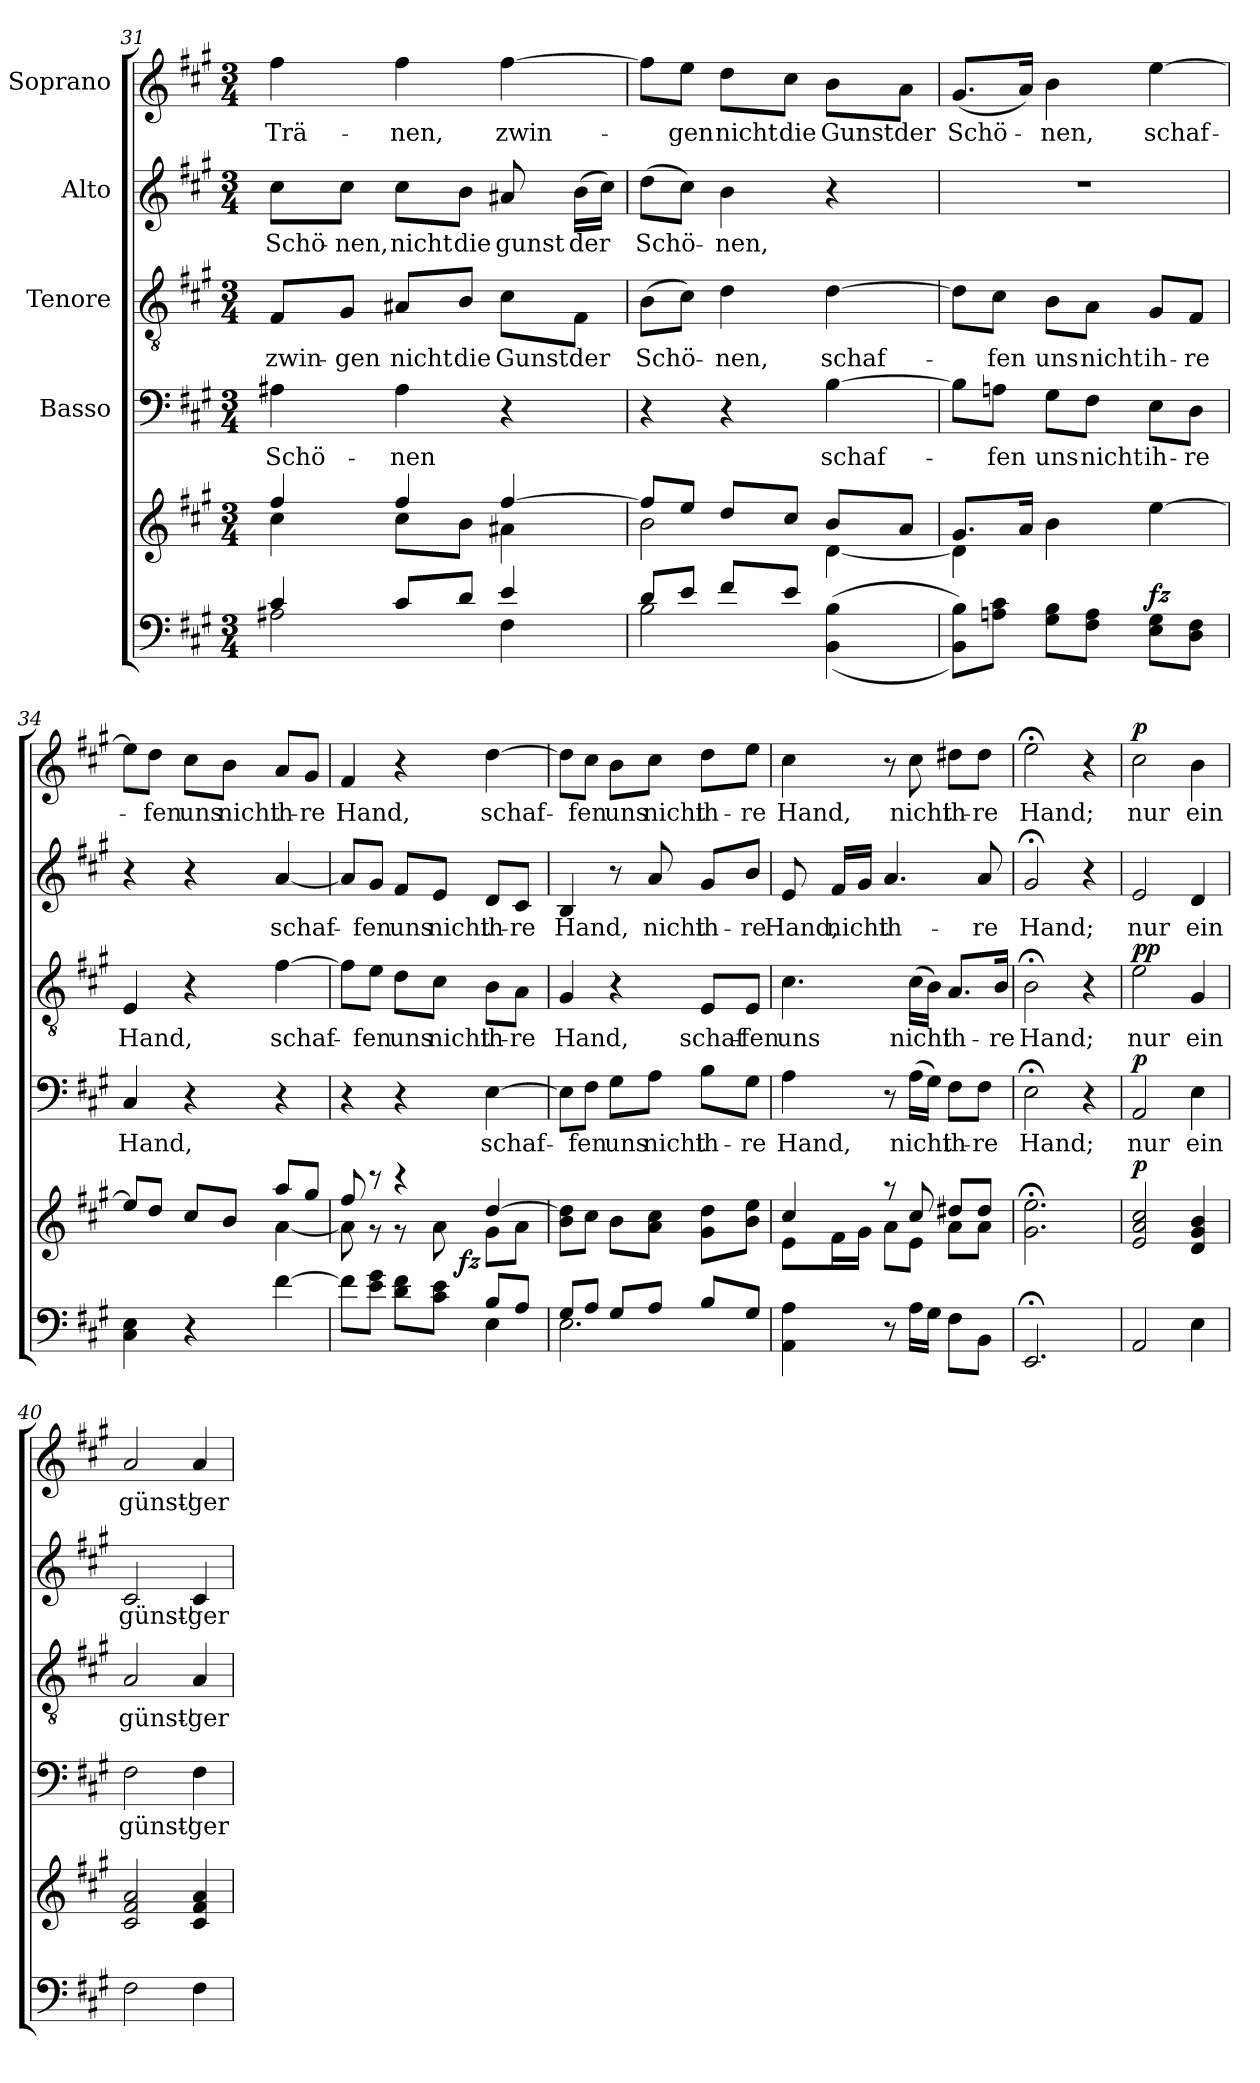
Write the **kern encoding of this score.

**kern	**dynam	**kern	**dynam	**kern	**text	**dynam	**kern	**text	**dynam	**kern	**text	**kern	**text	**dynam
*part6	*part6	*part5	*part5	*part4	*part4	*part4	*part3	*part3	*part3	*part2	*part2	*part1	*part1	*part1
*staff6	*staff6	*staff5	*staff5	*staff4	*staff4	*staff4	*staff3	*staff3	*staff3	*staff2	*staff2	*staff1	*staff1	*staff1
*	*	*	*	*I"Basso	*	*	*I"Tenore	*	*	*I"Alto	*	*I"Soprano	*	*
*clefF4	*	*clefG2	*	*clefF4	*	*	*clefGv2	*	*	*clefG2	*	*clefG2	*	*
*k[f#c#g#]	*	*k[f#c#g#]	*	*k[f#c#g#]	*	*	*k[f#c#g#]	*	*	*k[f#c#g#]	*	*k[f#c#g#]	*	*
*A:	*	*A:	*	*A:	*	*	*A:	*	*	*A:	*	*A:	*	*
*M3/4	*	*M3/4	*	*M3/4	*	*	*M3/4	*	*	*M3/4	*	*M3/4	*	*
=31	=31	=31	=31	=31	=31	=31	=31	=31	=31	=31	=31	=31	=31	=31
*^	*	*^	*	*	*	*	*	*	*	*	*	*	*	*
!	!	!	!	!	!	!	!LO:LY:b	!	!	!LO:LY:b	!	!	!LO:LY:b	!	!LO:LY:b	!
4c#/	2A#X\	.	4ff#/	4cc#\	.	4A#X\	Schö-	.	8F#/L	zwin-	.	8cc#\L	Schö-	4ff#\	Trä-	.
!	!	!	!	!	!	!	!	!	!	!LO:LY:b	!	!	!LO:LY:b	!	!	!
.	.	.	.	.	.	.	.	.	8G#/J	-gen	.	8cc#\J	-nen,	.	.	.
!	!	!	!	!	!	!	!LO:LY:b	!	!	!LO:LY:b	!	!	!LO:LY:b	!	!LO:LY:b	!
8c#/L	.	.	4ff#/	8cc#\L	.	4A#\	-nen	.	8A#X/L	nicht	.	8cc#\L	nicht	4ff#\	-nen,	.
!	!	!	!	!	!	!	!	!	!	!LO:LY:b	!	!	!LO:LY:b	!	!	!
8d/J	.	.	.	8b\J	.	.	.	.	8B/J	die	.	8b\J	die	.	.	.
!	!	!	!	!	!	!	!	!	!	!LO:LY:b	!	!	!LO:LY:b	!	!LO:LY:b	!
4e/	4F#\	.	[4ff#/	4a#X\	.	4r	.	.	8c#\L	Gunst	.	8a#X/	gunst	[4ff#\	zwin-	.
!	!	!	!	!	!	!	!	!	!	!LO:LY:b	!	!	!LO:LY:b	!	!	!
.	.	.	.	.	.	.	.	.	8F#\J	der	.	(>16b\LL	der	.	.	.
.	.	.	.	.	.	.	.	.	.	.	.	16cc#\JJ)	.	.	.	.
!!LO:LB:g=z
=32	=32	=32	=32	=32	=32	=32	=32	=32	=32	=32	=32	=32	=32	=32	=32	=32
!	!	!	!	!	!	!	!	!	!	!LO:LY:b	!	!	!LO:LY:b	!	!	!
8d/L	2B\	.	8ff#/L]	2b\	.	4r	.	.	(>8B\L	Schö-	.	(>8dd\L	Schö-	8ff#\L]	.	.
!	!	!	!	!	!	!	!	!	!	!	!	!	!	!	!LO:LY:b	!
8e/J	.	.	8ee/J	.	.	.	.	.	8c#\J)	.	.	8cc#\J)	.	8ee\J	-gen	.
!	!	!	!	!	!	!	!	!	!	!LO:LY:b	!	!	!LO:LY:b	!	!LO:LY:b	!
8f#/L	.	.	8dd/L	.	.	4r	.	.	4d\	-nen,	.	4b\	-nen,	8dd\L	nicht	.
!	!	!	!	!	!	!	!	!	!	!	!	!	!	!	!LO:LY:b	!
8e/J	.	.	8cc#/J	.	.	.	.	.	.	.	.	.	.	8cc#\J	die	.
!	!	!	!	!	!	!	!LO:LY:b	!	!	!LO:LY:b	!	!	!	!	!LO:LY:b	!
(<(<4BB\ 4B\	4ryy	.	8b/L	[4d\	.	[4B\	schaf-	.	[4d\	schaf-	.	4r	.	8b\L	Gunst	.
!	!	!	!	!	!	!	!	!	!	!	!	!	!	!	!LO:LY:b	!
.	.	.	8a/J	.	.	.	.	.	.	.	.	.	.	8a\J	der	.
*v	*v	*	*	*	*	*	*	*	*	*	*	*	*	*	*	*
=33	=33	=33	=33	=33	=33	=33	=33	=33	=33	=33	=33	=33	=33	=33	=33
!	!	!	!	!	!	!	!	!	!	!	!	!	!	!LO:LY:b	!
8BB\ 8B\L))	.	8.g#/L	4d\]	.	8B\L]	.	.	8d\L]	.	.	2.r	.	(<8.g#/L	Schö-	.
!	!	!	!	!	!	!LO:LY:b	!	!	!LO:LY:b	!	!	!	!	!	!
8An\ 8c#\J	.	.	.	.	8An\J	-fen	.	8c#\J	-fen	.	.	.	.	.	.
.	.	16a/Jk	.	.	.	.	.	.	.	.	.	.	16a/Jk)	.	.
!	!	!	!	!	!	!LO:LY:b	!	!	!LO:LY:b	!	!	!	!	!LO:LY:b	!
8G#\ 8B\L	.	4b\	2ryy	.	8G#\L	uns	.	8B\L	uns	.	.	.	4b\	-nen,	.
!	!	!	!	!	!	!LO:LY:b	!	!	!LO:LY:b	!	!	!	!	!	!
8F#\ 8A\J	.	.	.	.	8F#\J	nicht	.	8A\J	nicht	.	.	.	.	.	.
!	!LO:DY:a	!	!	!	!	!LO:LY:b	!	!	!LO:LY:b	!	!	!	!	!LO:LY:b	!
8E\ 8G#\L	fz	[4ee\	.	.	8E\L	ih-	.	8G#/L	ih-	.	.	.	[4ee\	schaf-	.
!	!	!	!	!	!	!LO:LY:b	!	!	!LO:LY:b	!	!	!	!	!	!
8D\ 8F#\J	.	.	.	.	8D\J	-re	.	8F#/J	-re	.	.	.	.	.	.
=34	=34	=34	=34	=34	=34	=34	=34	=34	=34	=34	=34	=34	=34	=34	=34
!	!	!	!	!	!	!LO:LY:b	!	!	!LO:LY:b	!	!	!	!	!	!
4C#\ 4E\	.	8ee/L]	2ryy	.	4C#/	Hand,	.	4E/	Hand,	.	4r	.	8ee\L]	.	.
!	!	!	!	!	!	!	!	!	!	!	!	!	!	!LO:LY:b	!
.	.	8dd/J	.	.	.	.	.	.	.	.	.	.	8dd\J	-fen	.
!	!	!	!	!	!	!	!	!	!	!	!	!	!	!LO:LY:b	!
4r	.	8cc#/L	.	.	4r	.	.	4r	.	.	4r	.	8cc#\L	uns	.
!	!	!	!	!	!	!	!	!	!	!	!	!	!	!LO:LY:b	!
.	.	8b/J	.	.	.	.	.	.	.	.	.	.	8b\J	nicht	.
!	!	!	!	!	!	!	!	!	!LO:LY:b	!	!	!LO:LY:b	!	!LO:LY:b	!
[4f#\	.	8aa/L	[4a\	.	4r	.	.	[4f#\	schaf-	.	[4a/	schaf-	8a/L	ih-	.
!	!	!	!	!	!	!	!	!	!	!	!	!	!	!LO:LY:b	!
.	.	8gg#/J	.	.	.	.	.	.	.	.	.	.	8g#/J	-re	.
!!LO:PB:g=z
=35	=35	=35	=35	=35	=35	=35	=35	=35	=35	=35	=35	=35	=35	=35	=35
*^	*	*	*	*	*	*	*	*	*	*	*	*	*	*	*
!	!	!	!	!	!	!	!	!	!	!	!	!	!	!	!LO:LY:b	!
*	*^	*	*	*	*	*	*	*	*	*	*	*	*	*	*	*
8f#\L]	2ryy	4..ryy	.	8ff#/	8a\]	.	4r	.	.	8f#\L]	.	.	8a/L]	.	4f#/	Hand,	.
!	!	!	!	!	!	!	!	!	!	!	!LO:LY:b	!	!	!LO:LY:b	!	!	!
8e\ 8g#\J	.	.	.	8rccc	8rg	.	.	.	.	8e\J	-fen	.	8g#/J	-fen	.	.	.
!	!	!	!	!	!	!	!	!	!	!	!LO:LY:b	!	!	!LO:LY:b	!	!	!
8d\ 8f#\L	.	.	.	4rccc	8rg	.	4r	.	.	8d\L	uns	.	8f#/L	uns	4r	.	.
!	!	!	!	!	!	!	!	!	!	!	!LO:LY:b	!	!	!LO:LY:b	!	!	!
8c#\ 8e\J	.	.	.	.	8a\	.	.	.	.	8c#\J	nicht	.	8e/J	nicht	.	.	.
!	!	!	!LO:DY:a	!	!	!	!	!	!	!	!	!	!	!	!	!	!
.	.	4ryy	fz	.	.	.	.	.	.	.	.	.	.	.	.	.	.
!	!	!	!	!	!	!	!	!LO:LY:b	!	!	!LO:LY:b	!	!	!LO:LY:b	!	!LO:LY:b	!
8B/L	4E\	.	.	[4dd/	8g#\L	.	[4E\	schaf-	.	8B\L	ih-	.	8d/L	ih-	[4dd\	schaf-	.
!	!	!	!	!	!	!	!	!	!	!	!LO:LY:b	!	!	!LO:LY:b	!	!	!
8A/J	.	.	.	.	8a\J	.	.	.	.	8A\J	-re	.	8c#/J	-re	.	.	.
.	.	16ryy	.	.	.	.	.	.	.	.	.	.	.	.	.	.	.
=36	=36	=36	=36	=36	=36	=36	=36	=36	=36	=36	=36	=36	=36	=36	=36	=36	=36
!	!	!	!	!	!	!	!	!	!	!	!LO:LY:b	!	!	!LO:LY:b	!	!	!
*	*v	*v	*	*	*	*	*	*	*	*	*	*	*	*	*	*	*
*	*	*	*v	*v	*	*	*	*	*	*	*	*	*	*	*	*
8G#/L	2.E\	.	8b\ 8dd]\L	.	8E\L]	.	.	4G#/	Hand,	.	4B/	Hand,	8dd\L]	.	.
!	!	!	!	!	!	!LO:LY:b	!	!	!	!	!	!	!	!LO:LY:b	!
8A/J	.	.	8cc#\J	.	8F#\J	-fen	.	.	.	.	.	.	8cc#\J	-fen	.
!	!	!	!	!	!	!LO:LY:b	!	!	!	!	!	!	!	!LO:LY:b	!
8G#/L	.	.	8b\L	.	8G#\L	uns	.	4r	.	.	8r	.	8b\L	uns	.
!	!	!	!	!	!	!LO:LY:b	!	!	!	!	!	!LO:LY:b	!	!LO:LY:b	!
8A/J	.	.	8a\ 8cc#\J	.	8A\J	nicht	.	.	.	.	8a/	nicht	8cc#\J	nicht	.
!	!	!	!	!	!	!LO:LY:b	!	!	!LO:LY:b	!	!	!LO:LY:b	!	!LO:LY:b	!
8B/L	.	.	8g#\ 8dd\L	.	8B\L	ih-	.	8E/L	schaf-	.	8g#/L	ih-	8dd\L	ih-	.
!	!	!	!	!	!	!LO:LY:b	!	!	!LO:LY:b	!	!	!LO:LY:b	!	!LO:LY:b	!
8G#/J	.	.	8b\ 8ee\J	.	8G#\J	-re	.	8E/J	-fen	.	8b/J	-re	8ee\J	-re	.
*v	*v	*	*	*	*	*	*	*	*	*	*	*	*	*	*
=37	=37	=37	=37	=37	=37	=37	=37	=37	=37	=37	=37	=37	=37	=37
*	*	*^	*	*	*	*	*	*	*	*	*	*	*	*
!	!	!	!	!	!	!LO:LY:b	!	!	!LO:LY:b	!	!	!LO:LY:b	!	!LO:LY:b	!
4AA\ 4A\	.	4cc#/	8e\L	.	4A\	Hand,	.	4.c#\	uns	.	8e/	Hand,	4cc#\	Hand,	.
!	!	!	!	!	!	!	!	!	!	!	!	!LO:LY:b	!	!	!
.	.	.	16f#\L	.	.	.	.	.	.	.	16f#/LL	nicht	.	.	.
.	.	.	16g#\JJ	.	.	.	.	.	.	.	16g#/JJ	.	.	.	.
!	!	!	!	!	!	!	!	!	!	!	!	!LO:LY:b	!	!	!
8r	.	8raa	8a\L	.	8r	.	.	.	.	.	4.a/	ih-	8r	.	.
!	!	!	!	!	!	!LO:LY:b	!	!	!LO:LY:b	!	!	!	!	!LO:LY:b	!
16A\LL	.	8cc#/	8e\J	.	(>16A\LL	nicht	.	(>16c#\LL	nicht	.	.	.	8cc#\	nicht	.
16G#\JJ	.	.	.	.	16G#\JJ)	.	.	16B\JJ)	.	.	.	.	.	.	.
!	!	!	!	!	!	!LO:LY:b	!	!	!LO:LY:b	!	!	!	!	!LO:LY:b	!
8F#\L	.	8dd#X/L	8a\L	.	8F#\L	ih-	.	8.A/L	ih-	.	.	.	8dd#X\L	ih-	.
!	!	!	!	!	!	!LO:LY:b	!	!	!	!	!	!LO:LY:b	!	!LO:LY:b	!
8BB\J	.	8dd#/J	8a\J	.	8F#\J	-re	.	.	.	.	8a/	-re	8dd#\J	-re	.
!	!	!	!	!	!	!	!	!	!LO:LY:b	!	!	!	!	!	!
.	.	.	.	.	.	.	.	16B/Jk	-re	.	.	.	.	.	.
*	*	*v	*v	*	*	*	*	*	*	*	*	*	*	*	*
=38	=38	=38	=38	=38	=38	=38	=38	=38	=38	=38	=38	=38	=38	=38
!	!	!	!	!	!LO:LY:b	!	!	!LO:LY:b	!	!	!LO:LY:b	!	!LO:LY:b	!
2.EE;</	.	2.g#\;< 2.ee\;<	.	2E;<\	Hand;	.	2B;<\	Hand;	.	2g#;</	Hand;	2ee;<\	Hand;	.
.	.	.	.	4r	.	.	4r	.	.	4r	.	4r	.	.
!!LO:LB:g=z
=39	=39	=39	=39	=39	=39	=39	=39	=39	=39	=39	=39	=39	=39	=39
!	!	!	!LO:DY:a	!	!LO:LY:b	!LO:DY:a	!	!LO:LY:b	!LO:DY:a	!	!LO:LY:b	!	!LO:LY:b	!
!	!	!	!	!	!	!	!	!	!LO:DY:n=1:a	!	!	!	!	!LO:DY:a
2AA/	.	2e/ 2a/ 2cc#/	p	2AA/	nur	p	2e\	nur	p p	2e/	nur	2cc#\	nur	p
!	!	!	!	!	!LO:LY:b	!	!	!LO:LY:b	!	!	!LO:LY:b	!	!LO:LY:b	!
4E\	.	4d/ 4g#/ 4b/	.	4E\	ein	.	4G#/	ein	.	4d/	ein	4b\	ein	.
=40	=40	=40	=40	=40	=40	=40	=40	=40	=40	=40	=40	=40	=40	=40
!	!	!	!	!	!LO:LY:b	!	!	!LO:LY:b	!	!	!LO:LY:b	!	!LO:LY:b	!
2F#\	.	2c#/ 2f#/ 2a/	.	2F#\	günst'-	.	2A/	günst'-	.	2c#/	günst'-	2a/	günst'-	.
!	!	!	!	!	!LO:LY:b	!	!	!LO:LY:b	!	!	!LO:LY:b	!	!LO:LY:b	!
4F#\	.	4c#/ 4f#/ 4a/	.	4F#\	-ger	.	4A/	-ger	.	4c#/	-ger	4a/	-ger	.
=	=	=	=	=	=	=	=	=	=	=	=	=	=	=
*-	*-	*-	*-	*-	*-	*-	*-	*-	*-	*-	*-	*-	*-	*-
